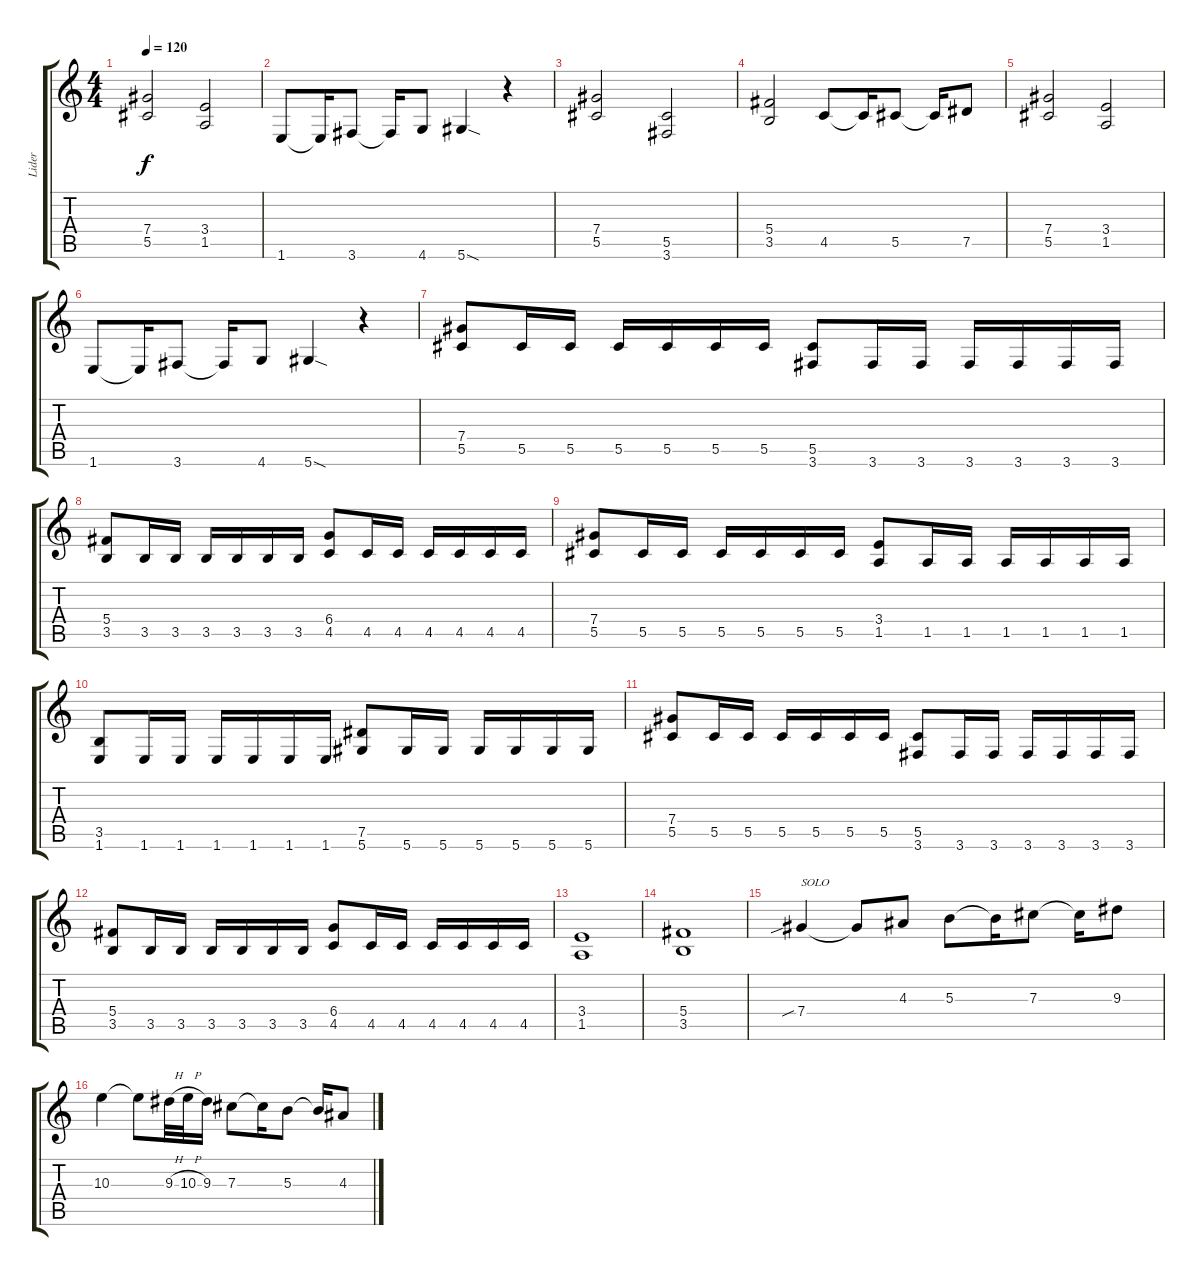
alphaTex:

\track ("Lider" "Lider") {instrument acousticguitarnylon}
\staff {score tabs}
\tuning (Eb4 Bb3 Gb3 Db3 Ab2 Eb2) {hide}
\ts (4 4)
\tempo 120
\clef g2
\ks c
(7.4 5.5).2{dy f} (3.4 1.5).2 |
1.6.8 1.6{t}.16 3.6.8 3.6{t}.16 4.6.8 5.6{sod}.4 r.4 |
(7.4 5.5).2 (5.5 3.6).2 |
(5.4 3.5).2 4.5.8 4.5{t}.16 5.5.8 5.5{t}.16 7.5.8 |
(7.4 5.5).2 (3.4 1.5).2 |
1.6.8 1.6{t}.16 3.6.8 3.6{t}.16 4.6.8 5.6{sod}.4 r.4 |
(7.4 5.5).8 5.5.16 5.5.16 5.5.16 5.5.16 5.5.16 5.5.16 (5.5 3.6).8 3.6.16 3.6.16 3.6.16 3.6.16 3.6.16 3.6.16 |
(5.4 3.5).8 3.5.16 3.5.16 3.5.16 3.5.16 3.5.16 3.5.16 (6.4 4.5).8 4.5.16 4.5.16 4.5.16 4.5.16 4.5.16 4.5.16 |
(7.4 5.5).8 5.5.16 5.5.16 5.5.16 5.5.16 5.5.16 5.5.16 (3.4 1.5).8 1.5.16 1.5.16 1.5.16 1.5.16 1.5.16 1.5.16 |
(3.5 1.6).8 1.6.16 1.6.16 1.6.16 1.6.16 1.6.16 1.6.16 (7.5 5.6).8 5.6.16 5.6.16 5.6.16 5.6.16 5.6.16 5.6.16 |
(7.4 5.5).8 5.5.16 5.5.16 5.5.16 5.5.16 5.5.16 5.5.16 (5.5 3.6).8 3.6.16 3.6.16 3.6.16 3.6.16 3.6.16 3.6.16 |
(5.4 3.5).8 3.5.16 3.5.16 3.5.16 3.5.16 3.5.16 3.5.16 (6.4 4.5).8 4.5.16 4.5.16 4.5.16 4.5.16 4.5.16 4.5.16 |
(3.4 1.5).1 |
(5.4 3.5).1 |
7.4{sib}.4{txt "SOLO"} 7.4{t}.8 4.3.8 5.3.8 5.3{t}.16 7.3.8 7.3{t}.16 9.3.8 |
10.3.4 10.3{t}.8 9.3{h}.32 10.3{h}.32 9.3.16 7.3.8 7.3{t}.16 5.3.8 5.3{t}.16 4.3.8
